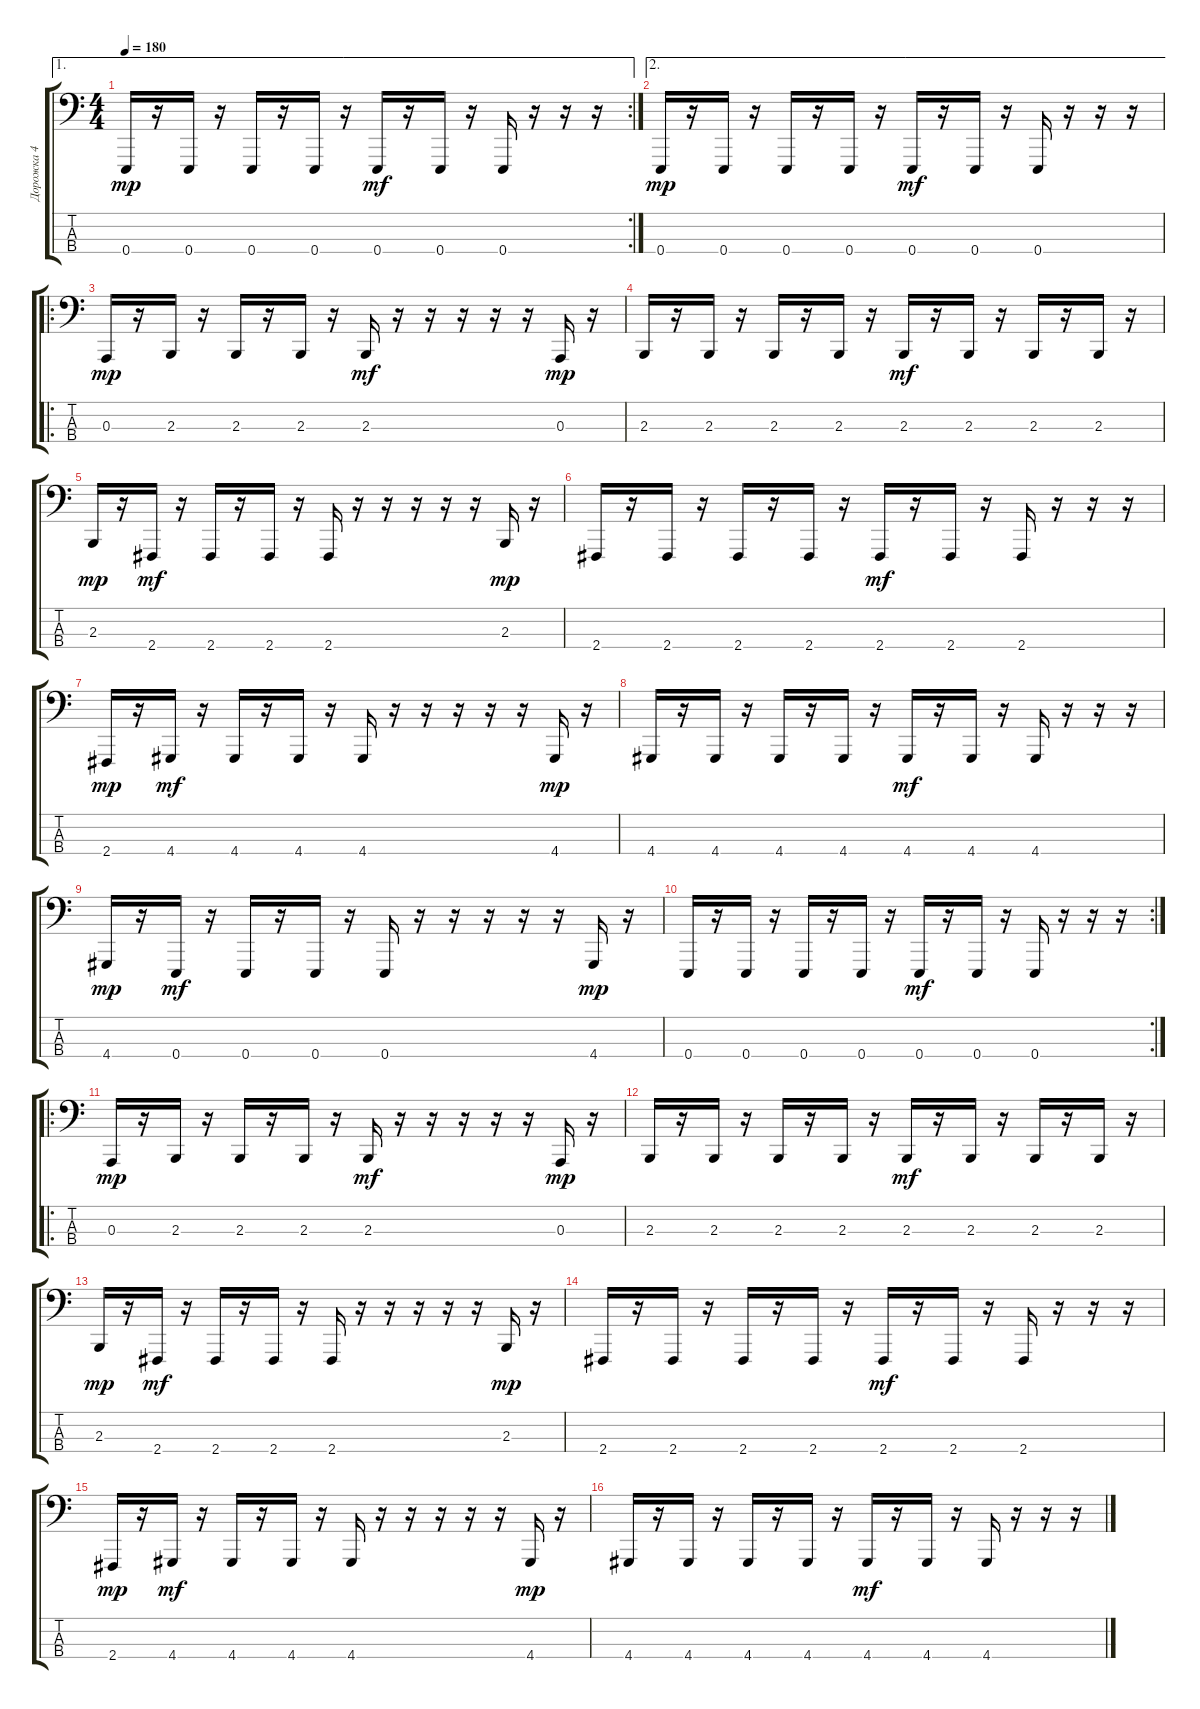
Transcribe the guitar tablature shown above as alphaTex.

\track ("Дорожка 4" "Дорожка 4") {instrument lead8bassandlead}
\staff {score tabs}
\tuning (G2 D2 A1 E1) {hide}
\ae 1
\rc 2
\ts (4 4)
\tempo 180
\clef f4
\ks c
0.4.16{dy mp} r.16 0.4.16 r.16 0.4.16 r.16 0.4.16 r.16 0.4.16{dy mf} r.16 0.4.16 r.16 0.4.16 r.16 r.16 r.16 |
\ae 2
0.4.16{dy mp} r.16 0.4.16 r.16 0.4.16 r.16 0.4.16 r.16 0.4.16{dy mf} r.16 0.4.16 r.16 0.4.16 r.16 r.16 r.16 |
\ro
0.3.16{dy mp} r.16 2.3.16 r.16 2.3.16 r.16 2.3.16 r.16 2.3.16{dy mf} r.16 r.16 r.16 r.16 r.16 0.3.16{dy mp} r.16 |
2.3.16 r.16 2.3.16 r.16 2.3.16 r.16 2.3.16 r.16 2.3.16{dy mf} r.16 2.3.16 r.16 2.3.16 r.16 2.3.16 r.16 |
2.3.16{dy mp} r.16 2.4.16{dy mf} r.16 2.4.16 r.16 2.4.16 r.16 2.4.16 r.16 r.16 r.16 r.16 r.16 2.3.16{dy mp} r.16 |
2.4.16 r.16 2.4.16 r.16 2.4.16 r.16 2.4.16 r.16 2.4.16{dy mf} r.16 2.4.16 r.16 2.4.16 r.16 r.16 r.16 |
2.4.16{dy mp} r.16 4.4.16{dy mf} r.16 4.4.16 r.16 4.4.16 r.16 4.4.16 r.16 r.16 r.16 r.16 r.16 4.4.16{dy mp} r.16 |
4.4.16 r.16 4.4.16 r.16 4.4.16 r.16 4.4.16 r.16 4.4.16{dy mf} r.16 4.4.16 r.16 4.4.16 r.16 r.16 r.16 |
4.4.16{dy mp} r.16 0.4.16{dy mf} r.16 0.4.16 r.16 0.4.16 r.16 0.4.16 r.16 r.16 r.16 r.16 r.16 4.4.16{dy mp} r.16 |
\rc 2
0.4.16 r.16 0.4.16 r.16 0.4.16 r.16 0.4.16 r.16 0.4.16{dy mf} r.16 0.4.16 r.16 0.4.16 r.16 r.16 r.16 |
\ro
0.3.16{dy mp} r.16 2.3.16 r.16 2.3.16 r.16 2.3.16 r.16 2.3.16{dy mf} r.16 r.16 r.16 r.16 r.16 0.3.16{dy mp} r.16 |
2.3.16 r.16 2.3.16 r.16 2.3.16 r.16 2.3.16 r.16 2.3.16{dy mf} r.16 2.3.16 r.16 2.3.16 r.16 2.3.16 r.16 |
2.3.16{dy mp} r.16 2.4.16{dy mf} r.16 2.4.16 r.16 2.4.16 r.16 2.4.16 r.16 r.16 r.16 r.16 r.16 2.3.16{dy mp} r.16 |
2.4.16 r.16 2.4.16 r.16 2.4.16 r.16 2.4.16 r.16 2.4.16{dy mf} r.16 2.4.16 r.16 2.4.16 r.16 r.16 r.16 |
2.4.16{dy mp} r.16 4.4.16{dy mf} r.16 4.4.16 r.16 4.4.16 r.16 4.4.16 r.16 r.16 r.16 r.16 r.16 4.4.16{dy mp} r.16 |
4.4.16 r.16 4.4.16 r.16 4.4.16 r.16 4.4.16 r.16 4.4.16{dy mf} r.16 4.4.16 r.16 4.4.16 r.16 r.16 r.16
